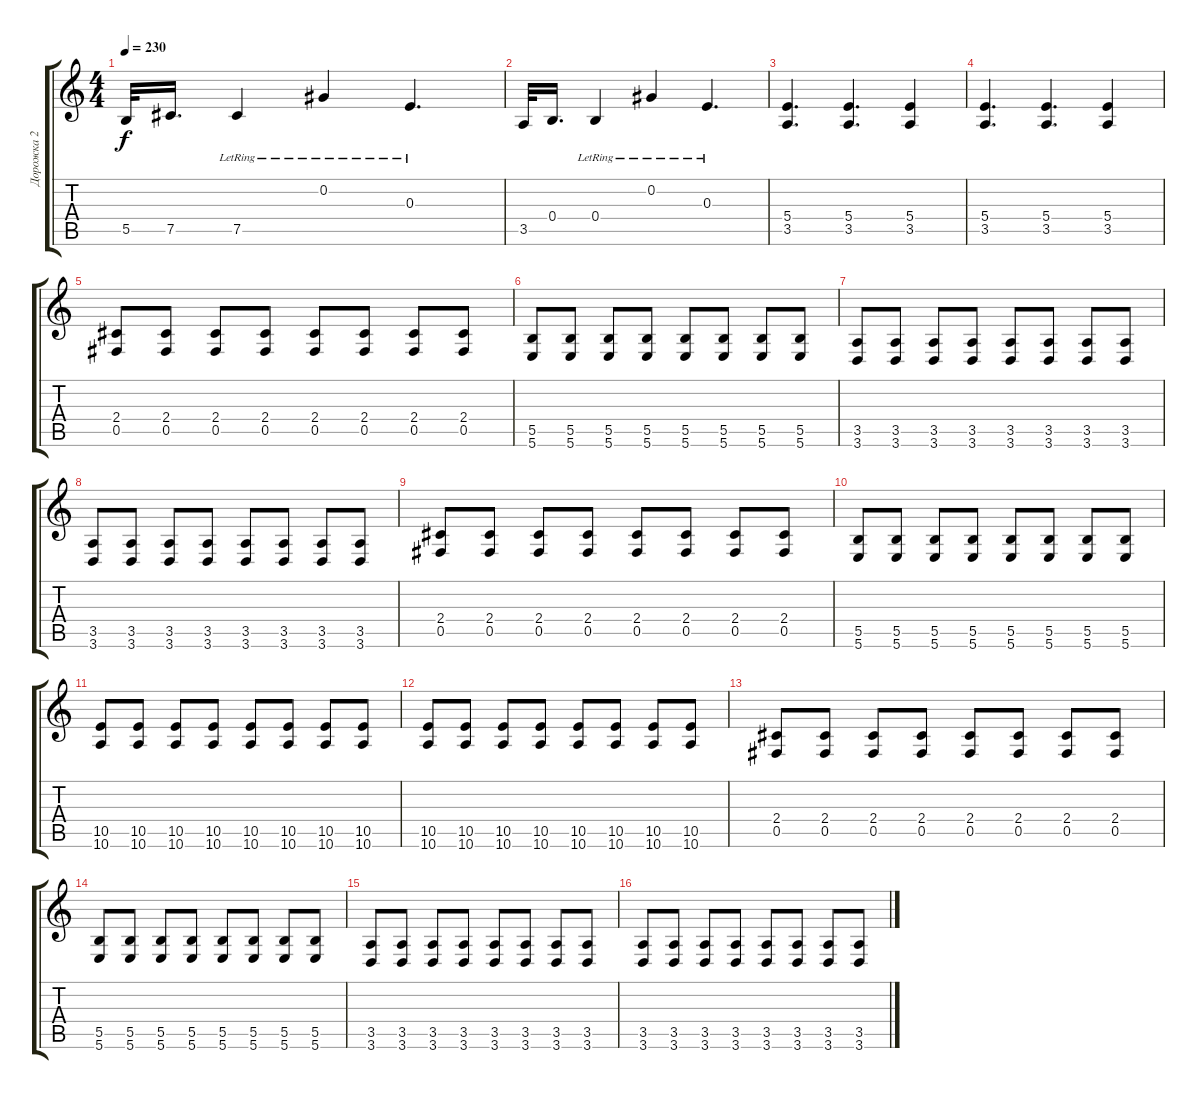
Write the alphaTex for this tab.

\track ("Дорожка 2" "Дорожка 2") {instrument distortionguitar}
\staff {score tabs}
\tuning (Db4 Ab3 E3 B2 Gb2 B1) {hide}
\ts (4 4)
\tempo 230
\clef g2
\ks c
5.5.32{dy f} 7.5.16{d} 7.5{lr}.4 0.2{lr}.4 0.3{lr}.4{d} |
3.5.32 0.4.16{d} 0.4{lr}.4 0.2{lr}.4 0.3{lr}.4{d} |
(5.4 3.5).4{d} (5.4 3.5).4{d} (5.4 3.5).4 |
(5.4 3.5).4{d} (5.4 3.5).4{d} (5.4 3.5).4 |
(2.4 0.5).8 (2.4 0.5).8 (2.4 0.5).8 (2.4 0.5).8 (2.4 0.5).8 (2.4 0.5).8 (2.4 0.5).8 (2.4 0.5).8 |
(5.5 5.6).8 (5.5 5.6).8 (5.5 5.6).8 (5.5 5.6).8 (5.5 5.6).8 (5.5 5.6).8 (5.5 5.6).8 (5.5 5.6).8 |
(3.5 3.6).8 (3.5 3.6).8 (3.5 3.6).8 (3.5 3.6).8 (3.5 3.6).8 (3.5 3.6).8 (3.5 3.6).8 (3.5 3.6).8 |
(3.5 3.6).8 (3.5 3.6).8 (3.5 3.6).8 (3.5 3.6).8 (3.5 3.6).8 (3.5 3.6).8 (3.5 3.6).8 (3.5 3.6).8 |
(2.4 0.5).8 (2.4 0.5).8 (2.4 0.5).8 (2.4 0.5).8 (2.4 0.5).8 (2.4 0.5).8 (2.4 0.5).8 (2.4 0.5).8 |
(5.5 5.6).8 (5.5 5.6).8 (5.5 5.6).8 (5.5 5.6).8 (5.5 5.6).8 (5.5 5.6).8 (5.5 5.6).8 (5.5 5.6).8 |
(10.5 10.6).8 (10.5 10.6).8 (10.5 10.6).8 (10.5 10.6).8 (10.5 10.6).8 (10.5 10.6).8 (10.5 10.6).8 (10.5 10.6).8 |
(10.5 10.6).8 (10.5 10.6).8 (10.5 10.6).8 (10.5 10.6).8 (10.5 10.6).8 (10.5 10.6).8 (10.5 10.6).8 (10.5 10.6).8 |
(2.4 0.5).8 (2.4 0.5).8 (2.4 0.5).8 (2.4 0.5).8 (2.4 0.5).8 (2.4 0.5).8 (2.4 0.5).8 (2.4 0.5).8 |
(5.5 5.6).8 (5.5 5.6).8 (5.5 5.6).8 (5.5 5.6).8 (5.5 5.6).8 (5.5 5.6).8 (5.5 5.6).8 (5.5 5.6).8 |
(3.5 3.6).8 (3.5 3.6).8 (3.5 3.6).8 (3.5 3.6).8 (3.5 3.6).8 (3.5 3.6).8 (3.5 3.6).8 (3.5 3.6).8 |
(3.5 3.6).8 (3.5 3.6).8 (3.5 3.6).8 (3.5 3.6).8 (3.5 3.6).8 (3.5 3.6).8 (3.5 3.6).8 (3.5 3.6).8
